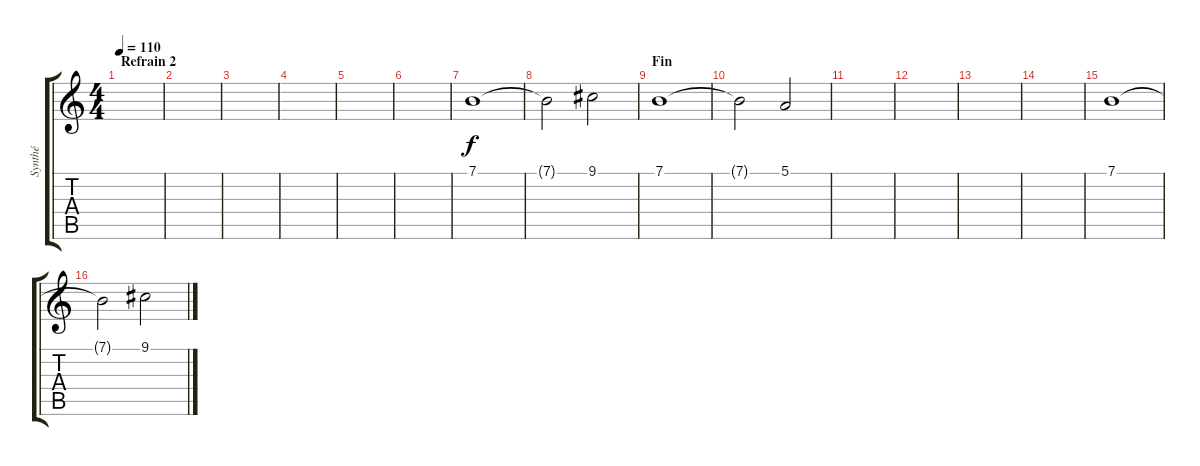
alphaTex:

\track ("Synthé" "Synthé") {instrument pad7halo}
\staff {score tabs}
\tuning (E4 B3 G3 D3 A2 E2) {hide}
\ts (4 4)
\section ("" "Refrain 2")
\tempo 110
\clef g2
\ks c
|
|
|
|
|
|
7.1.1 |
7.1{t}.2 9.1.2 |
\section ("" "Fin")
7.1.1 |
7.1{t}.2 5.1.2 |
|
|
|
|
7.1.1 |
7.1{t}.2 9.1.2
